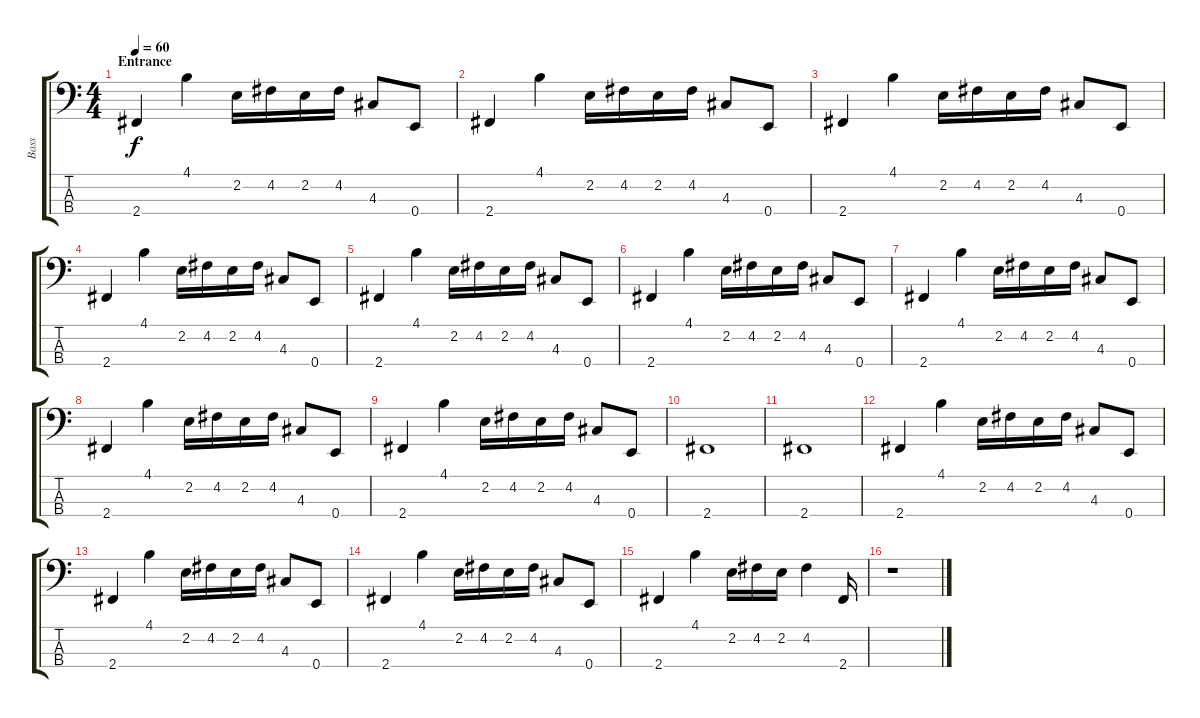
\track ("Bass" "Bass") {instrument electricbasspick}
\staff {score tabs}
\tuning (G2 D2 A1 E1) {hide}
\ts (4 4)
\section ("" "Entrance")
\tempo 60
\clef f4
\ks c
2.4.4{dy f instrument electricbasspick} 4.1.4 2.2.16 4.2.16 2.2.16 4.2.16 4.3.8 0.4.8 |
2.4.4 4.1.4 2.2.16 4.2.16 2.2.16 4.2.16 4.3.8 0.4.8 |
2.4.4 4.1.4 2.2.16 4.2.16 2.2.16 4.2.16 4.3.8 0.4.8 |
2.4.4 4.1.4 2.2.16 4.2.16 2.2.16 4.2.16 4.3.8 0.4.8 |
2.4.4 4.1.4 2.2.16 4.2.16 2.2.16 4.2.16 4.3.8 0.4.8 |
2.4.4 4.1.4 2.2.16 4.2.16 2.2.16 4.2.16 4.3.8 0.4.8 |
2.4.4 4.1.4 2.2.16 4.2.16 2.2.16 4.2.16 4.3.8 0.4.8 |
2.4.4 4.1.4 2.2.16 4.2.16 2.2.16 4.2.16 4.3.8 0.4.8 |
2.4.4 4.1.4 2.2.16 4.2.16 2.2.16 4.2.16 4.3.8 0.4.8 |
2.4.1 |
2.4.1 |
2.4.4 4.1.4 2.2.16 4.2.16 2.2.16 4.2.16 4.3.8 0.4.8 |
2.4.4 4.1.4 2.2.16 4.2.16 2.2.16 4.2.16 4.3.8 0.4.8 |
2.4.4 4.1.4 2.2.16 4.2.16 2.2.16 4.2.16 4.3.8 0.4.8 |
2.4.4 4.1.4 2.2.16 4.2.16 2.2.16 4.2.4 2.4.16 |
r.1
